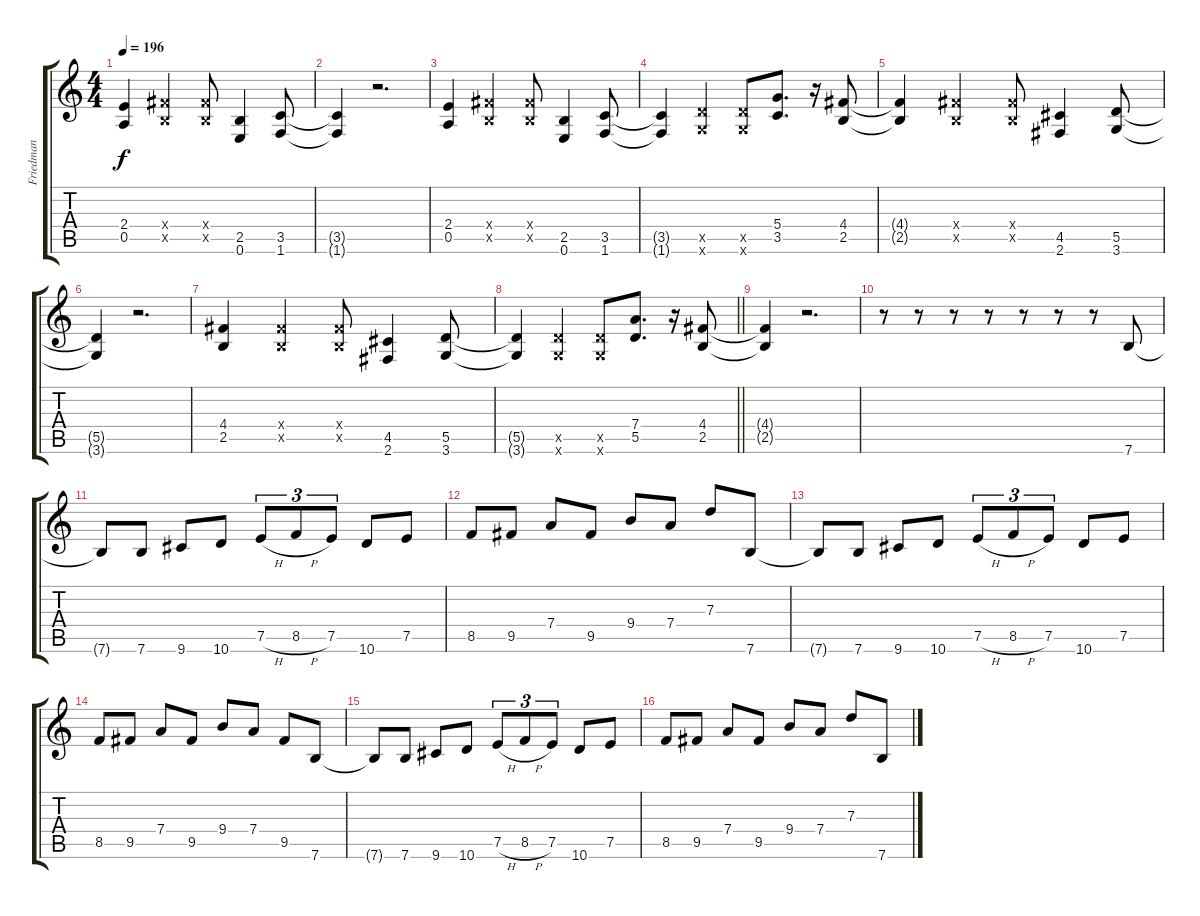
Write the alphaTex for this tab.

\track ("Friedman" "Friedman") {instrument overdrivenguitar}
\staff {score tabs}
\tuning (E4 B3 G3 D3 A2 E2) {hide}
\ts (4 4)
\tempo 196
\clef g2
\ks c
(2.4{t} 0.5{t}).4{dy f} (4.4{x} 2.5{x}).4 (4.4{x} 2.5{x}).8 (2.5 0.6).4 (3.5 1.6).8 |
(3.5{t} 1.6{t}).4 r.2{d} |
(2.4 0.5).4 (4.4{x} 2.5{x}).4 (4.4{x} 2.5{x}).8 (2.5 0.6).4 (3.5 1.6).8 |
(3.5{t} 1.6{t}).4 (5.5{x} 3.6{x}).4 (5.5{x} 3.6{x}).8 (5.4 3.5).8{d} r.16 (4.4 2.5).8 |
(4.4{t} 2.5{t}).4 (4.4{x} 2.5{x}).4 (4.4{x} 2.5{x}).8 (4.5 2.6).4 (5.5 3.6).8 |
(5.5{t} 3.6{t}).4 r.2{d} |
(4.4 2.5).4 (4.4{x} 2.5{x}).4 (4.4{x} 2.5{x}).8 (4.5 2.6).4 (5.5 3.6).8 |
\barLineRight lightlight
(5.5{t} 3.6{t}).4 (5.5{x} 3.6{x}).4 (5.5{x} 3.6{x}).8 (7.4 5.5).8{d} r.16 (4.4 2.5).8 |
(4.4{t} 2.5{t}).4 r.2{d} |
r.8 r.8 r.8 r.8 r.8 r.8 r.8 7.6.8 |
7.6{t}.8 7.6.8 9.6.8 10.6.8 7.5{h}.8{tu (3 2)} 8.5{h}.8{tu (3 2)} 7.5.8{tu (3 2)} 10.6.8 7.5.8 |
8.5.8 9.5.8 7.4.8 9.5.8 9.4.8 7.4.8 7.3.8 7.6.8 |
7.6{t}.8 7.6.8 9.6.8 10.6.8 7.5{h}.8{tu (3 2)} 8.5{h}.8{tu (3 2)} 7.5.8{tu (3 2)} 10.6.8 7.5.8 |
8.5.8 9.5.8 7.4.8 9.5.8 9.4.8 7.4.8 9.5.8 7.6.8 |
7.6{t}.8 7.6.8 9.6.8 10.6.8 7.5{h}.8{tu (3 2)} 8.5{h}.8{tu (3 2)} 7.5.8{tu (3 2)} 10.6.8 7.5.8 |
8.5.8 9.5.8 7.4.8 9.5.8 9.4.8 7.4.8 7.3.8 7.6.8
